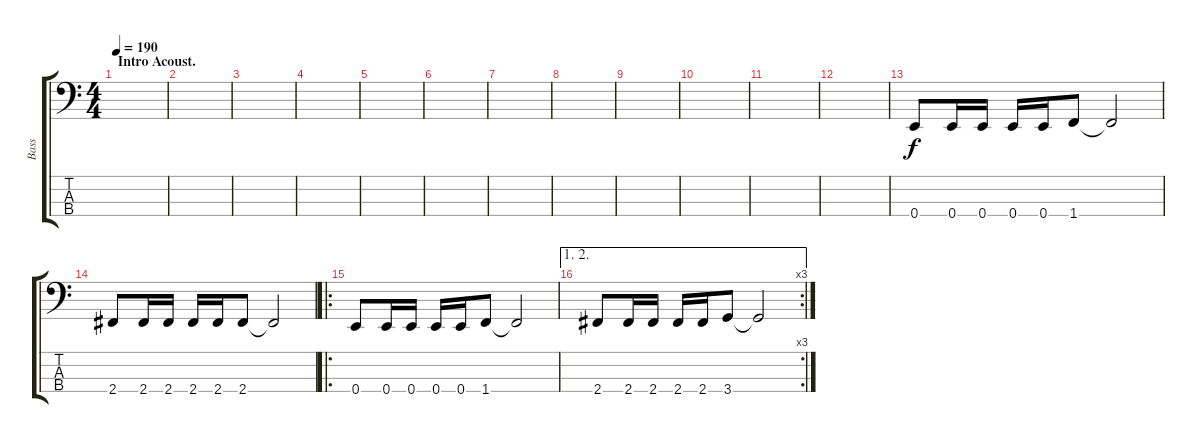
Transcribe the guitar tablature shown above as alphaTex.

\track ("Bass" "Bass") {instrument electricbasspick}
\staff {score tabs}
\tuning (G2 D2 A1 E1) {hide}
\ts (4 4)
\section ("" "Intro Acoust.")
\tempo 190
\tempo 75
\tempo 190
\clef f4
\ks c
|
|
|
|
|
|
|
|
|
|
|
|
0.4.8 0.4.16 0.4.16 0.4.16 0.4.16 1.4.8 1.4{t}.2 |
2.4.8 2.4.16 2.4.16 2.4.16 2.4.16 2.4.8 2.4{t}.2 |
\ro
0.4.8 0.4.16 0.4.16 0.4.16 0.4.16 1.4.8 1.4{t}.2 |
\ae (1 2)
\rc 3
2.4.8 2.4.16 2.4.16 2.4.16 2.4.16 3.4.8 3.4{t}.2
